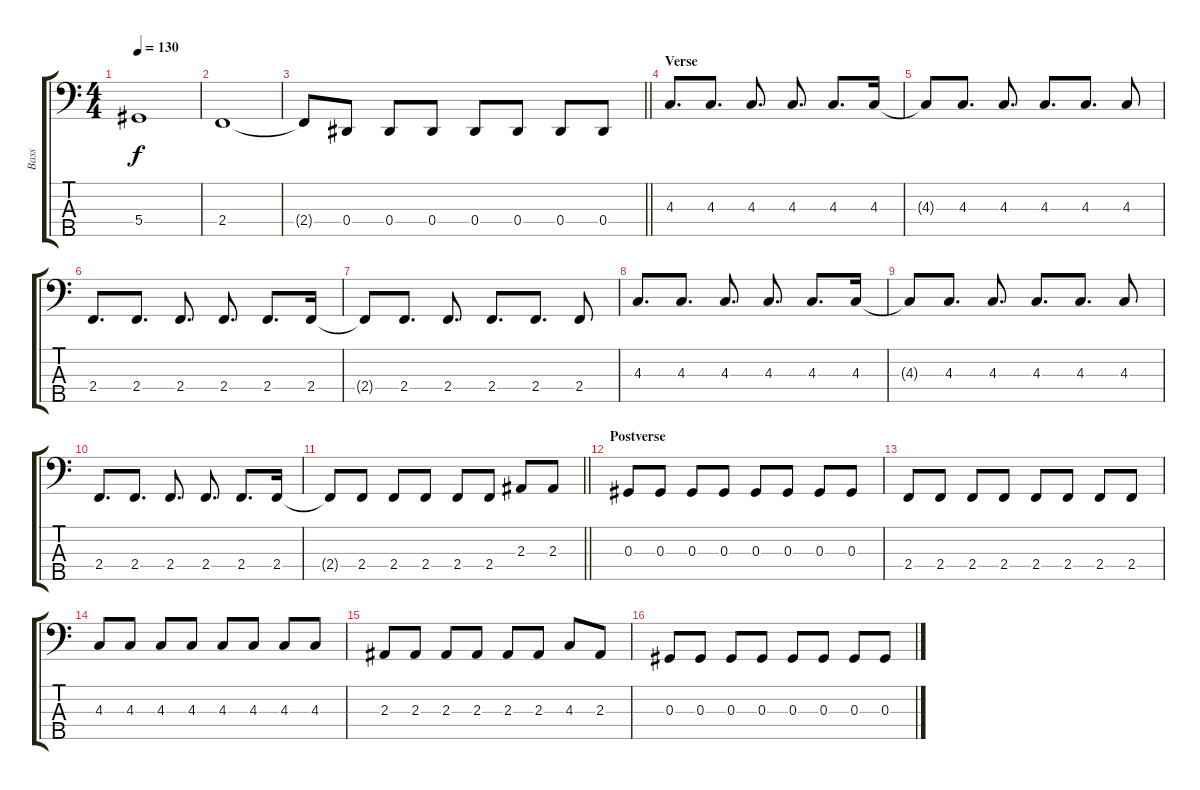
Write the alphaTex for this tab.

\track ("Bass" "Bass") {instrument electricbassfinger}
\staff {score tabs}
\tuning (Gb2 Db2 Ab1 Eb1 Bb0) {hide}
\ts (4 4)
\tempo 130
\clef f4
\ks c
5.4{t}.1{dy f} |
2.4.1 |
\barLineRight lightlight
2.4{t}.8 0.4.8 0.4.8 0.4.8 0.4.8 0.4.8 0.4.8 0.4.8 |
\section ("" "Verse")
4.3.8{d} 4.3.8{d} 4.3.8{d} 4.3.8{d} 4.3.8{d} 4.3.16 |
4.3{t}.8 4.3.8{d} 4.3.8{d} 4.3.8{d} 4.3.8{d} 4.3.8 |
2.4.8{d} 2.4.8{d} 2.4.8{d} 2.4.8{d} 2.4.8{d} 2.4.16 |
2.4{t}.8 2.4.8{d} 2.4.8{d} 2.4.8{d} 2.4.8{d} 2.4.8 |
4.3.8{d} 4.3.8{d} 4.3.8{d} 4.3.8{d} 4.3.8{d} 4.3.16 |
4.3{t}.8 4.3.8{d} 4.3.8{d} 4.3.8{d} 4.3.8{d} 4.3.8 |
2.4.8{d} 2.4.8{d} 2.4.8{d} 2.4.8{d} 2.4.8{d} 2.4.16 |
\barLineRight lightlight
2.4{t}.8 2.4.8 2.4.8 2.4.8 2.4.8 2.4.8 2.3.8 2.3.8 |
\section ("" "Postverse")
0.3.8 0.3.8 0.3.8 0.3.8 0.3.8 0.3.8 0.3.8 0.3.8 |
2.4.8 2.4.8 2.4.8 2.4.8 2.4.8 2.4.8 2.4.8 2.4.8 |
4.3.8 4.3.8 4.3.8 4.3.8 4.3.8 4.3.8 4.3.8 4.3.8 |
2.3.8 2.3.8 2.3.8 2.3.8 2.3.8 2.3.8 4.3.8 2.3.8 |
0.3.8 0.3.8 0.3.8 0.3.8 0.3.8 0.3.8 0.3.8 0.3.8
